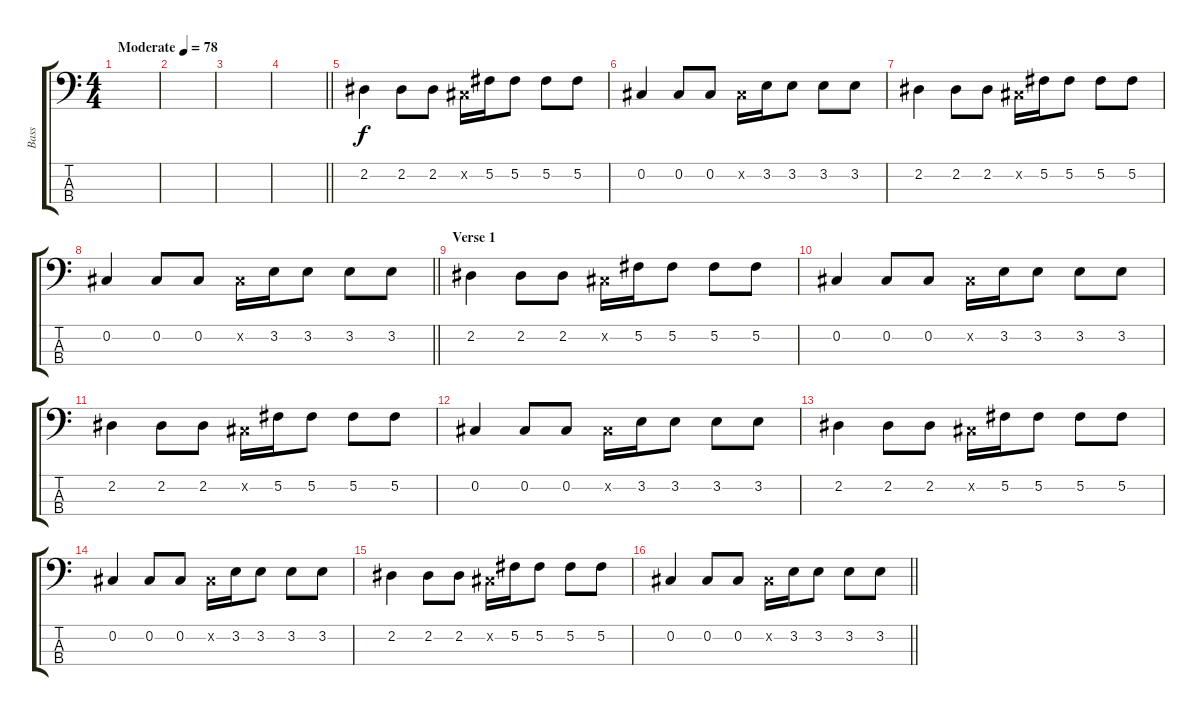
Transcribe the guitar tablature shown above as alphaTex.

\track ("Bass" "Bass") {instrument electricbassfinger}
\staff {score tabs}
\tuning (Gb2 Db2 Ab1 Db1) {hide}
\ts (4 4)
\tempo (78 "Moderate")
\clef f4
\ks c
|
|
|
\barLineRight lightlight
|
\section ("" "")
2.2.4 2.2.8 2.2.8 0.2{x}.16 5.2.16 5.2.8 5.2.8 5.2.8 |
0.2.4 0.2.8 0.2.8 0.2{x}.16 3.2.16 3.2.8 3.2.8 3.2.8 |
2.2.4 2.2.8 2.2.8 0.2{x}.16 5.2.16 5.2.8 5.2.8 5.2.8 |
\barLineRight lightlight
0.2.4 0.2.8 0.2.8 0.2{x}.16 3.2.16 3.2.8 3.2.8 3.2.8 |
\section ("" "Verse 1")
2.2.4 2.2.8 2.2.8 0.2{x}.16 5.2.16 5.2.8 5.2.8 5.2.8 |
0.2.4 0.2.8 0.2.8 0.2{x}.16 3.2.16 3.2.8 3.2.8 3.2.8 |
2.2.4 2.2.8 2.2.8 0.2{x}.16 5.2.16 5.2.8 5.2.8 5.2.8 |
0.2.4 0.2.8 0.2.8 0.2{x}.16 3.2.16 3.2.8 3.2.8 3.2.8 |
2.2.4 2.2.8 2.2.8 0.2{x}.16 5.2.16 5.2.8 5.2.8 5.2.8 |
0.2.4 0.2.8 0.2.8 0.2{x}.16 3.2.16 3.2.8 3.2.8 3.2.8 |
2.2.4 2.2.8 2.2.8 0.2{x}.16 5.2.16 5.2.8 5.2.8 5.2.8 |
\barLineRight lightlight
0.2.4 0.2.8 0.2.8 0.2{x}.16 3.2.16 3.2.8 3.2.8 3.2.8
